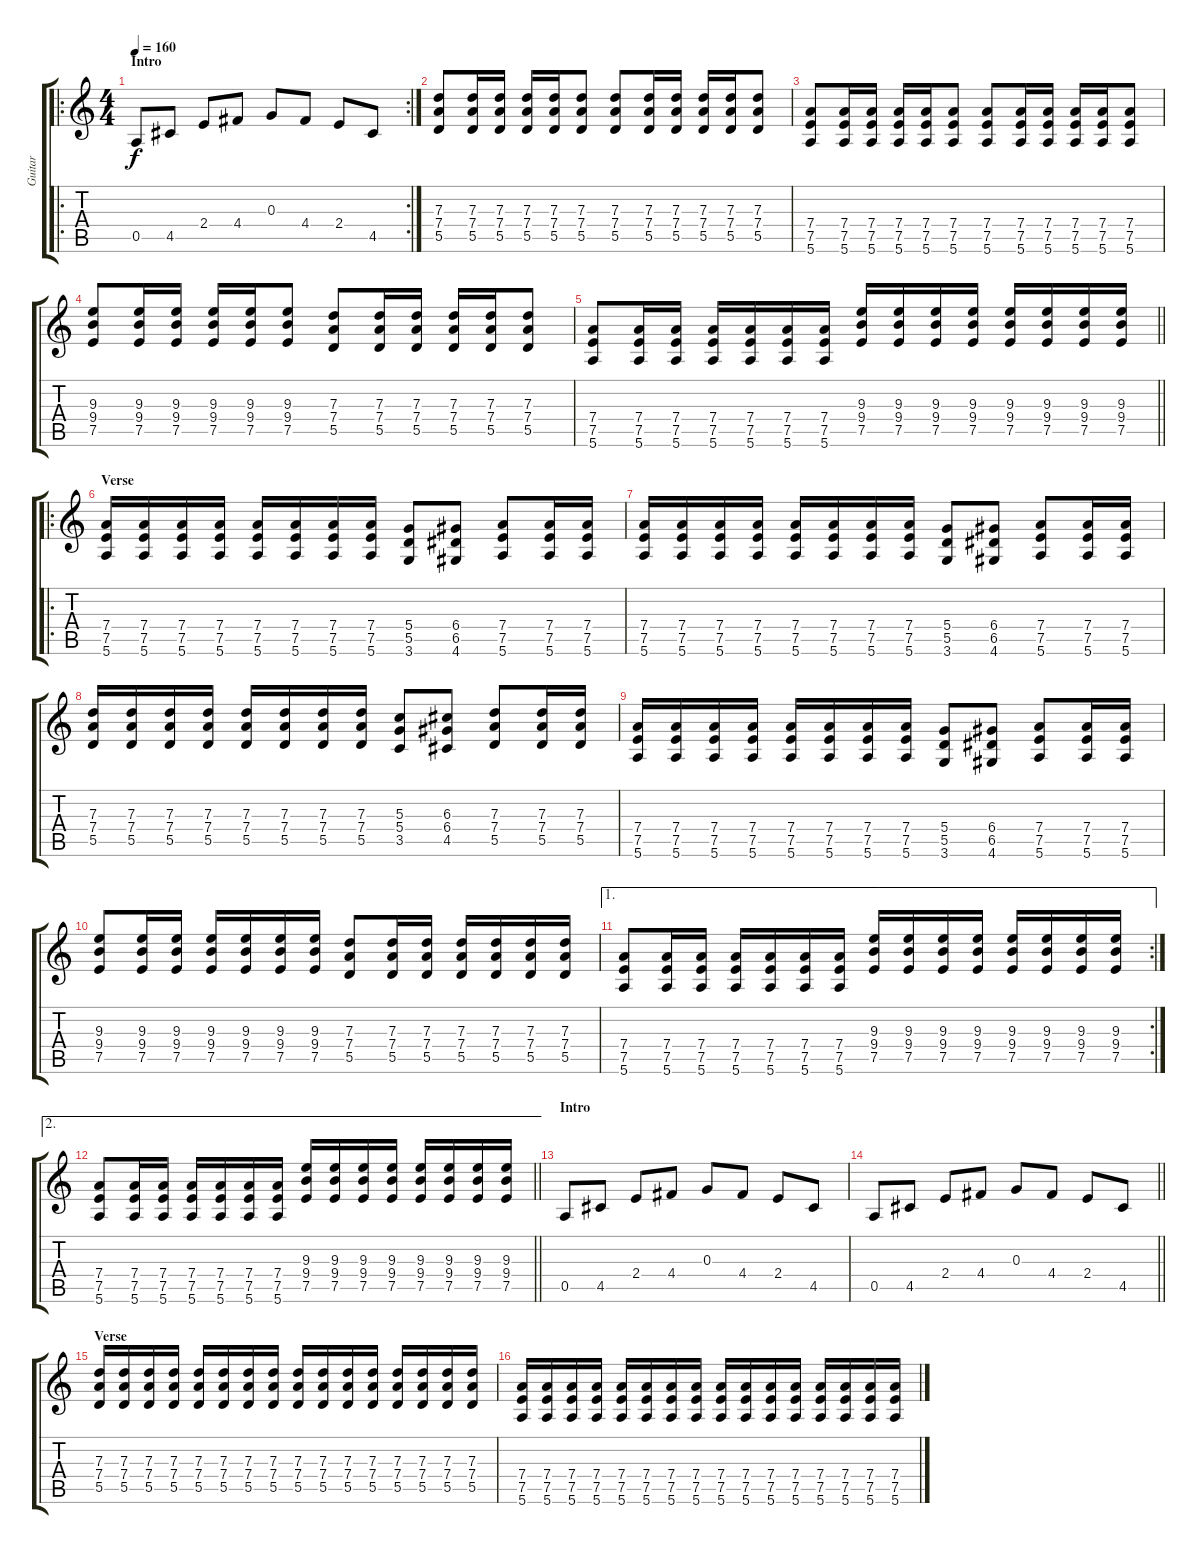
\track ("Guitar" "Guitar") {instrument distortionguitar}
\staff {score tabs}
\tuning (E4 B3 G3 D3 A2 E2) {hide}
\ro
\rc 2
\ts (4 4)
\section ("" "Intro")
\tempo 160
\clef g2
\ks c
0.5.8{dy f instrument distortionguitar} 4.5.8 2.4.8 4.4.8 0.3.8 4.4.8 2.4.8 4.5.8 |
(7.3 7.4 5.5).8 (7.3 7.4 5.5).16 (7.3 7.4 5.5).16 (7.3 7.4 5.5).16 (7.3 7.4 5.5).16 (7.3 7.4 5.5).8 (7.3 7.4 5.5).8 (7.3 7.4 5.5).16 (7.3 7.4 5.5).16 (7.3 7.4 5.5).16 (7.3 7.4 5.5).16 (7.3 7.4 5.5).8 |
(7.4 7.5 5.6).8 (7.4 7.5 5.6).16 (7.4 7.5 5.6).16 (7.4 7.5 5.6).16 (7.4 7.5 5.6).16 (7.4 7.5 5.6).8 (7.4 7.5 5.6).8 (7.4 7.5 5.6).16 (7.4 7.5 5.6).16 (7.4 7.5 5.6).16 (7.4 7.5 5.6).16 (7.4 7.5 5.6).8 |
(9.3 9.4 7.5).8 (9.3 9.4 7.5).16 (9.3 9.4 7.5).16 (9.3 9.4 7.5).16 (9.3 9.4 7.5).16 (9.3 9.4 7.5).8 (7.3 7.4 5.5).8 (7.3 7.4 5.5).16 (7.3 7.4 5.5).16 (7.3 7.4 5.5).16 (7.3 7.4 5.5).16 (7.3 7.4 5.5).8 |
\barLineRight lightlight
(7.4 7.5 5.6).8 (7.4 7.5 5.6).16 (7.4 7.5 5.6).16 (7.4 7.5 5.6).16 (7.4 7.5 5.6).16 (7.4 7.5 5.6).16 (7.4 7.5 5.6).16 (9.3 9.4 7.5).16 (9.3 9.4 7.5).16 (9.3 9.4 7.5).16 (9.3 9.4 7.5).16 (9.3 9.4 7.5).16 (9.3 9.4 7.5).16 (9.3 9.4 7.5).16 (9.3 9.4 7.5).16 |
\ro
\section ("" "Verse")
(7.4 7.5 5.6).16 (7.4 7.5 5.6).16 (7.4 7.5 5.6).16 (7.4 7.5 5.6).16 (7.4 7.5 5.6).16 (7.4 7.5 5.6).16 (7.4 7.5 5.6).16 (7.4 7.5 5.6).16 (5.4 5.5 3.6).8 (6.4 6.5 4.6).8 (7.4 7.5 5.6).8 (7.4 7.5 5.6).16 (7.4 7.5 5.6).16 |
(7.4 7.5 5.6).16 (7.4 7.5 5.6).16 (7.4 7.5 5.6).16 (7.4 7.5 5.6).16 (7.4 7.5 5.6).16 (7.4 7.5 5.6).16 (7.4 7.5 5.6).16 (7.4 7.5 5.6).16 (5.4 5.5 3.6).8 (6.4 6.5 4.6).8 (7.4 7.5 5.6).8 (7.4 7.5 5.6).16 (7.4 7.5 5.6).16 |
(7.3 7.4 5.5).16 (7.3 7.4 5.5).16 (7.3 7.4 5.5).16 (7.3 7.4 5.5).16 (7.3 7.4 5.5).16 (7.3 7.4 5.5).16 (7.3 7.4 5.5).16 (7.3 7.4 5.5).16 (5.3 5.4 3.5).8 (6.3 6.4 4.5).8 (7.3 7.4 5.5).8 (7.3 7.4 5.5).16 (7.3 7.4 5.5).16 |
(7.4 7.5 5.6).16 (7.4 7.5 5.6).16 (7.4 7.5 5.6).16 (7.4 7.5 5.6).16 (7.4 7.5 5.6).16 (7.4 7.5 5.6).16 (7.4 7.5 5.6).16 (7.4 7.5 5.6).16 (5.4 5.5 3.6).8 (6.4 6.5 4.6).8 (7.4 7.5 5.6).8 (7.4 7.5 5.6).16 (7.4 7.5 5.6).16 |
(9.3 9.4 7.5).8 (9.3 9.4 7.5).16 (9.3 9.4 7.5).16 (9.3 9.4 7.5).16 (9.3 9.4 7.5).16 (9.3 9.4 7.5).16 (9.3 9.4 7.5).16 (7.3 7.4 5.5).8 (7.3 7.4 5.5).16 (7.3 7.4 5.5).16 (7.3 7.4 5.5).16 (7.3 7.4 5.5).16 (7.3 7.4 5.5).16 (7.3 7.4 5.5).16 |
\ae 1
\rc 2
(7.4 7.5 5.6).8 (7.4 7.5 5.6).16 (7.4 7.5 5.6).16 (7.4 7.5 5.6).16 (7.4 7.5 5.6).16 (7.4 7.5 5.6).16 (7.4 7.5 5.6).16 (9.3 9.4 7.5).16 (9.3 9.4 7.5).16 (9.3 9.4 7.5).16 (9.3 9.4 7.5).16 (9.3 9.4 7.5).16 (9.3 9.4 7.5).16 (9.3 9.4 7.5).16 (9.3 9.4 7.5).16 |
\ae 2
\barLineRight lightlight
(7.4 7.5 5.6).8 (7.4 7.5 5.6).16 (7.4 7.5 5.6).16 (7.4 7.5 5.6).16 (7.4 7.5 5.6).16 (7.4 7.5 5.6).16 (7.4 7.5 5.6).16 (9.3 9.4 7.5).16 (9.3 9.4 7.5).16 (9.3 9.4 7.5).16 (9.3 9.4 7.5).16 (9.3 9.4 7.5).16 (9.3 9.4 7.5).16 (9.3 9.4 7.5).16 (9.3 9.4 7.5).16 |
\section ("" "Intro")
0.5.8 4.5.8 2.4.8 4.4.8 0.3.8 4.4.8 2.4.8 4.5.8 |
\barLineRight lightlight
0.5.8 4.5.8 2.4.8 4.4.8 0.3.8 4.4.8 2.4.8 4.5.8 |
\section ("" "Verse")
(7.3 7.4 5.5).16 (7.3 7.4 5.5).16 (7.3 7.4 5.5).16 (7.3 7.4 5.5).16 (7.3 7.4 5.5).16 (7.3 7.4 5.5).16 (7.3 7.4 5.5).16 (7.3 7.4 5.5).16 (7.3 7.4 5.5).16 (7.3 7.4 5.5).16 (7.3 7.4 5.5).16 (7.3 7.4 5.5).16 (7.3 7.4 5.5).16 (7.3 7.4 5.5).16 (7.3 7.4 5.5).16 (7.3 7.4 5.5).16 |
(7.4 7.5 5.6).16 (7.4 7.5 5.6).16 (7.4 7.5 5.6).16 (7.4 7.5 5.6).16 (7.4 7.5 5.6).16 (7.4 7.5 5.6).16 (7.4 7.5 5.6).16 (7.4 7.5 5.6).16 (7.4 7.5 5.6).16 (7.4 7.5 5.6).16 (7.4 7.5 5.6).16 (7.4 7.5 5.6).16 (7.4 7.5 5.6).16 (7.4 7.5 5.6).16 (7.4 7.5 5.6).16 (7.4 7.5 5.6).16
